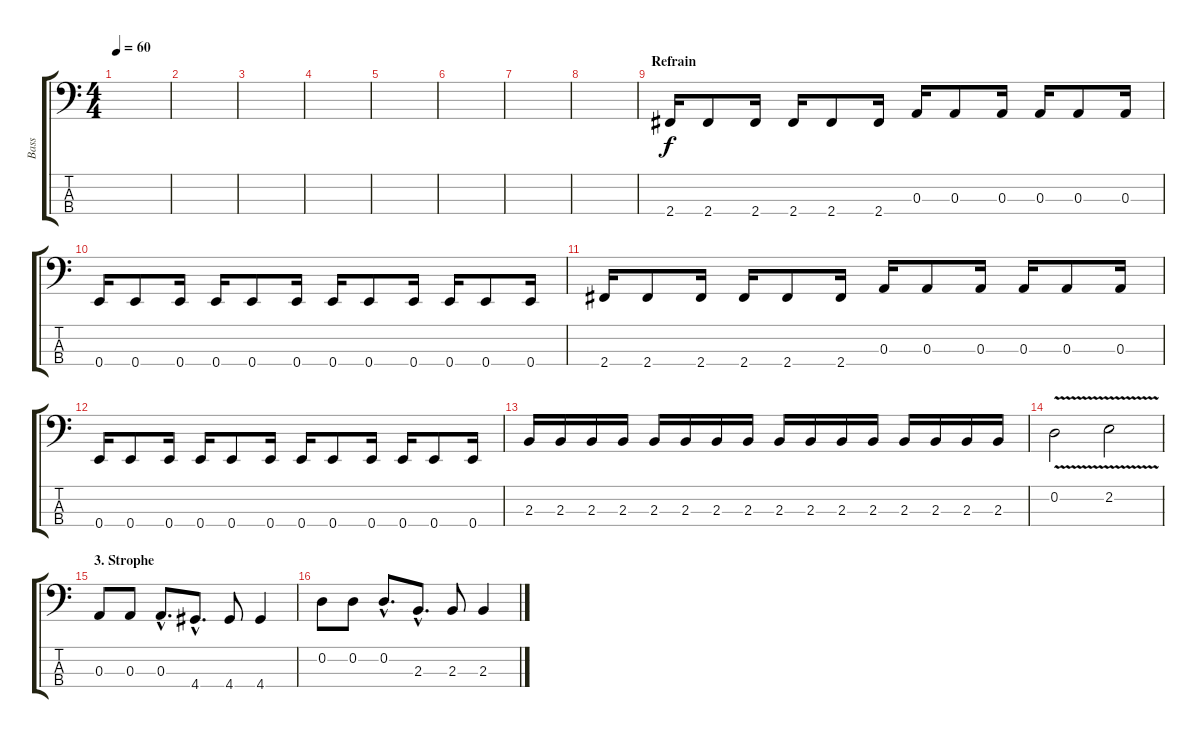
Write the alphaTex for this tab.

\track ("Bass" "Bass") {instrument electricbasspick}
\staff {score tabs}
\tuning (G2 D2 A1 E1) {hide}
\ts (4 4)
\tempo 60
\clef f4
\ks c
|
|
|
|
|
|
|
|
\section ("" "Refrain")
2.4.16 2.4.8 2.4.16 2.4.16 2.4.8 2.4.16 0.3.16 0.3.8 0.3.16 0.3.16 0.3.8 0.3.16 |
0.4.16 0.4.8 0.4.16 0.4.16 0.4.8 0.4.16 0.4.16 0.4.8 0.4.16 0.4.16 0.4.8 0.4.16 |
2.4.16 2.4.8 2.4.16 2.4.16 2.4.8 2.4.16 0.3.16 0.3.8 0.3.16 0.3.16 0.3.8 0.3.16 |
0.4.16 0.4.8 0.4.16 0.4.16 0.4.8 0.4.16 0.4.16 0.4.8 0.4.16 0.4.16 0.4.8 0.4.16 |
2.3.16 2.3.16 2.3.16 2.3.16 2.3.16 2.3.16 2.3.16 2.3.16 2.3.16 2.3.16 2.3.16 2.3.16 2.3.16 2.3.16 2.3.16 2.3.16 |
0.2{v}.2 2.2{v}.2 |
\section ("" "3. Strophe")
0.3.8{volume 10} 0.3.8 0.3{hac}.8{d} 4.4{hac}.8{d} 4.4.8 4.4.4 |
0.2.8 0.2.8 0.2{hac}.8{d} 2.3{hac}.8{d} 2.3.8 2.3.4
